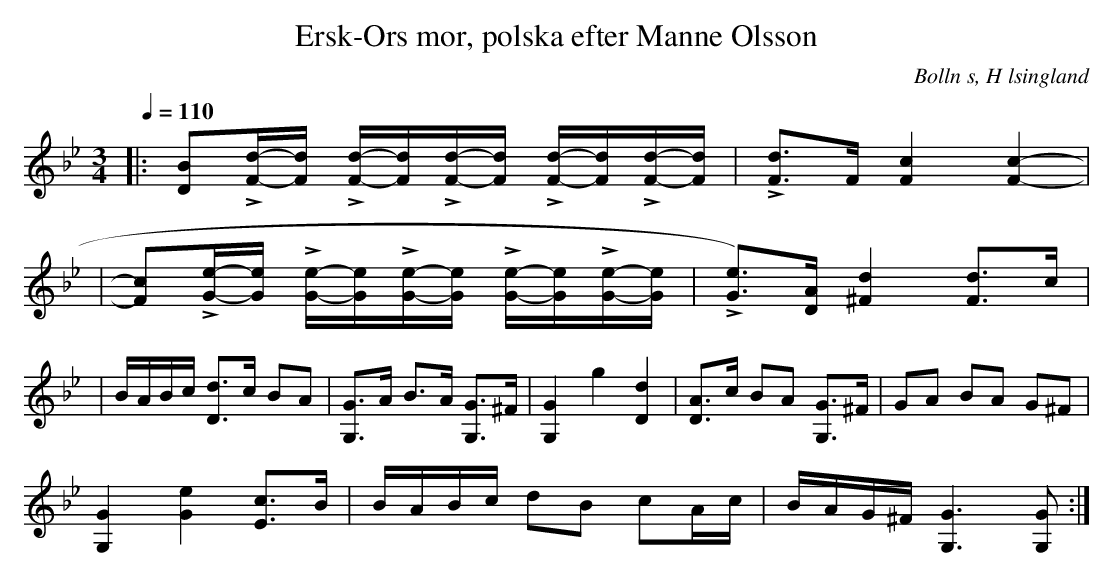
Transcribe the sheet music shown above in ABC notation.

X:1
T: Ersk-Ors mor, polska efter Manne Olsson
O:Bolln s, H lsingland
M:3/4
L:1/8
Q:1/4=110
K:Gm
|:[D B]L[F/d/]-[F/d/] L[F/d/]-[F/d/]L[F/d/]-[F/d/] L[F/d/]-[F/d/]L[F/d/]-[F/d/]|L[F d]>F [-F2 c2] [F2 c2]-|
|[F c]L[G/e/]-[G/e/] L[G/e/]-[G/e/]L[G/e/]-[G/e/] L[G/e/]-[G/e/]L[G/e/]-[G/e/]|L[Ge])>[D A] [^F2 d2] [F d]>c|
|B/A/B/c/ [D d]>c BA|[G, G]>A B>A [G, G]>^F|[G,2 G2] g2 [D2 d2]|[D A]>c BA [G, G]>^F|GA BA G^F|
[G,2 G2] [G2 e2] [E c]>B|B/A/B/c/ dB cA/c/|B/A/G/^F/ [G,3 G3][G, G]:|
